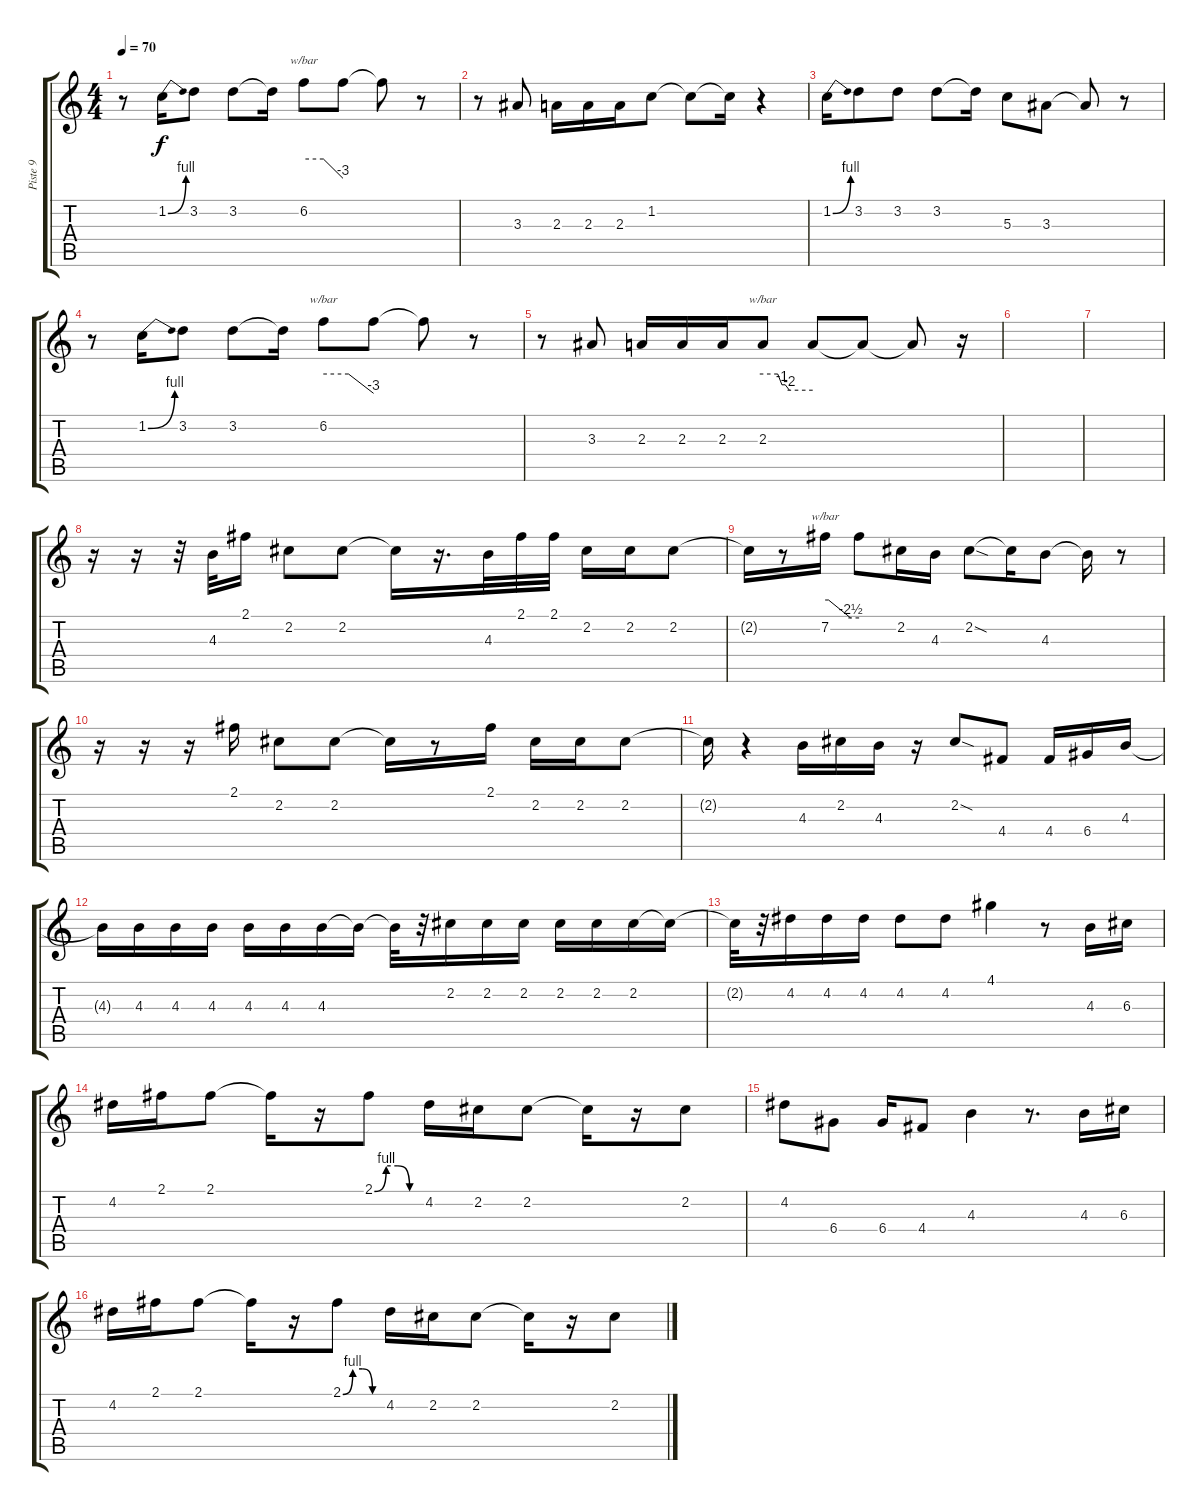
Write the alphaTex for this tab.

\track ("Piste 9" "Piste 9") {instrument contrabass}
\staff {score tabs}
\tuning (E4 B3 G3 D3 A2 E2) {hide}
\ts (4 4)
\tempo 70
\clef g2
\ks c
r.8{dy f} 1.2{be (bend 0 0 60 4)}.16 3.2.8 3.2.8 3.2{t}.16 6.2.8{tbe (custom default 0 0 30 0 60 -12)} 6.2{t}.8 6.2{t}.8 r.8 |
r.8 3.3.8 2.3.16 2.3.16 2.3.16 1.2.8 1.2{t}.8 1.2{t}.16 r.4 |
1.2{be (bend 0 0 60 4)}.16 3.2.8 3.2.8 3.2.8 3.2{t}.16 5.3.8 3.3.8 3.3{t}.8 r.8 |
r.8 1.2{be (bend 0 0 60 4)}.16 3.2.8 3.2.8 3.2{t}.16 6.2.8{tbe (custom default 0 0 30 0 60 -12)} 6.2{t}.8 6.2{t}.8 r.8 |
r.8 3.3.8 2.3.16 2.3.16 2.3.16 2.3.8{tbe (custom default 0 0 18 0 23 -4 27 -4 32 -8 60 -8)} 2.3{t}.8 2.3{t}.8 2.3{t}.8 r.16 |
|
|
\section ("" "")
r.16 r.16 r.32 4.3.32 2.1.16 2.2.8 2.2.8 2.2{t}.16 r.16{d} 4.3.32 2.1.32 2.1.32 2.2.16 2.2.16 2.2.8 |
2.2{t}.16 r.8 7.2.16{tbe (custom default 0 0 6 0 45 -10 60 -10)} 7.2{t}.8 2.2.16 4.3.16 2.2{sod}.8 2.2{t}.16 4.3.8 4.3{t}.16 r.8 |
r.16 r.16 r.16 2.1.16 2.2.8 2.2.8 2.2{t}.16 r.8 2.1.16 2.2.16 2.2.16 2.2.8 |
2.2{t}.16 r.4 4.3.16 2.2.16 4.3.16 r.16 2.2{sod}.8 4.4.8 4.4.16 6.4.16 4.3.16 |
\section ("" "")
4.3{t}.16 4.3.16 4.3.16 4.3.16 4.3.16 4.3.16 4.3.16 4.3{t}.16 4.3{t}.32 r.32 2.2.16 2.2.16 2.2.16 2.2.16 2.2.16 2.2.16 2.2{t}.16 |
2.2{t}.32 r.32 4.2.16 4.2.16 4.2.16 4.2.8 4.2.8 4.1.4 r.8 4.3.16 6.3.16 |
\section ("" "")
4.2.16 2.1.16 2.1.8 2.1{t}.16 r.16 2.1{be (custom 0 0 15 4 30 4 45 0 60 0)}.8 4.2.16 2.2.16 2.2.8 2.2{t}.16 r.16 2.2.8 |
4.2.8 6.4.8 6.4.16 4.4.8 4.3.4 r.8{d} 4.3.16 6.3.16 |
4.2.16 2.1.16 2.1.8 2.1{t}.16 r.16 2.1{be (custom 0 0 15 4 30 4 45 0 60 0)}.8 4.2.16 2.2.16 2.2.8 2.2{t}.16 r.16 2.2.8
